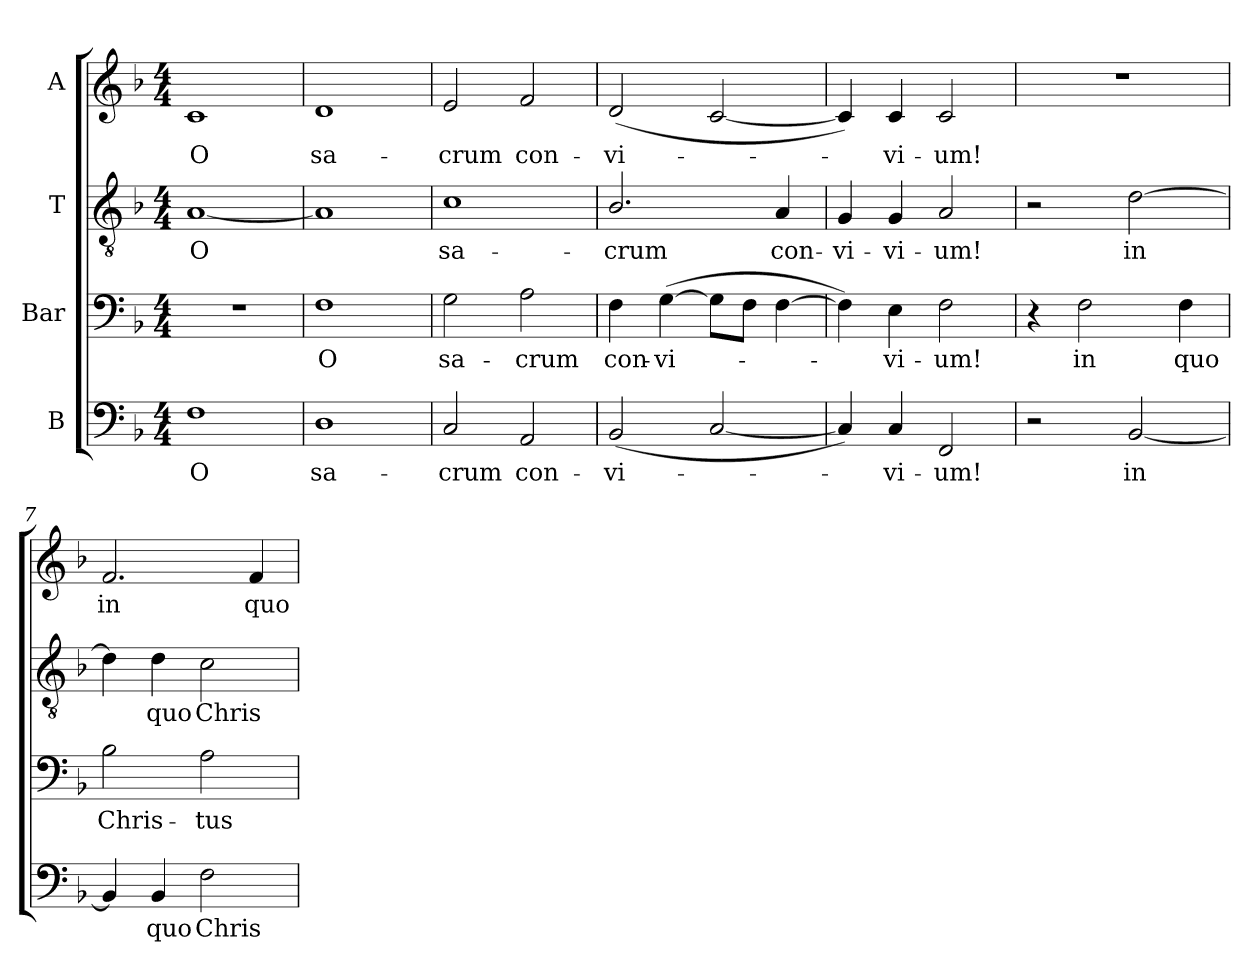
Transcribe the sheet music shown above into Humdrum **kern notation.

**kern	**text	**kern	**text	**kern	**text	**kern	**text
*part4	*part4	*part3	*part3	*part2	*part2	*part1	*part1
*staff4	*staff4	*staff3	*staff3	*staff2	*staff2	*staff1	*staff1
*I"B	*	*I"Bar	*	*I"T	*	*I"A	*
!!LO:PB:g=z
*clefF4	*	*clefF4	*	*clefGv2	*	*clefG2	*
*	*	*	*	*ITrd7c12	*	*	*
*k[b-]	*	*k[b-]	*	*k[b-]	*	*k[b-]	*
*F:	*	*F:	*	*F:	*	*F:	*
*M4/4	*	*M4/4	*	*M4/4	*	*M4/4	*
=1	=1	=1	=1	=1	=1	=1	=1
!	!LO:LY:b:color=#000000	!	!	!	!	!	!
!	!	!	!	!	!LO:LY:b:color=#000000	!	!
!	!	!	!	!	!	!	!LO:LY:b:color=#000000
1Fi	O	1r	.	[1AAi	O	1ci	O
=2	=2	=2	=2	=2	=2	=2	=2
!	!LO:LY:b:color=#000000	!	!	!	!	!	!
!	!	!	!LO:LY:b:color=#000000	!	!	!	!
!	!	!	!	!	!	!	!LO:LY:b:color=#000000
1Di	sa-	1Fi	O	1AAi]	.	1di	sa-
=3	=3	=3	=3	=3	=3	=3	=3
!	!LO:LY:b:color=#000000	!	!	!	!	!	!
!	!	!	!LO:LY:b:color=#000000	!	!	!	!
!	!	!	!	!	!LO:LY:b:color=#000000	!	!
!	!	!	!	!	!	!	!LO:LY:b:color=#000000
2Ci/	-crum	2Gi\	sa-	1Ci	sa-	2ei/	-crum
!	!LO:LY:b:color=#000000	!	!	!	!	!	!
!	!	!	!LO:LY:b:color=#000000	!	!	!	!
!	!	!	!	!	!	!	!LO:LY:b:color=#000000
2AAi/	con-	2Ai\	-crum	.	.	2fi/	con-
=4	=4	=4	=4	=4	=4	=4	=4
!	!LO:LY:b:color=#000000	!	!	!	!	!	!
!	!	!	!LO:LY:b:color=#000000	!	!	!	!
!	!	!	!	!	!LO:LY:b:color=#000000	!	!
!	!	!	!	!	!	!	!LO:LY:b:color=#000000
(2BB-i/	-vi-	4Fi\	con-	2.BB-i/	-crum	(2di/	-vi-
!	!	!	!LO:LY:b:color=#000000	!	!	!	!
.	.	([4Gi\	-vi-	.	.	.	.
[2Ci/	.	8Gi\L]	.	.	.	[2ci/	.
.	.	8Fi\J	.	.	.	.	.
!	!	!	!	!	!LO:LY:b:color=#000000	!	!
.	.	[4Fi\	.	4AAi/	con-	.	.
=5	=5	=5	=5	=5	=5	=5	=5
!	!	!	!	!	!LO:LY:b:color=#000000	!	!
4Ci/])	.	4Fi\])	.	4GGi/	-vi-	4ci/])	.
!	!LO:LY:b:color=#000000	!	!	!	!	!	!
!	!	!	!LO:LY:b:color=#000000	!	!	!	!
!	!	!	!	!	!LO:LY:b:color=#000000	!	!
!	!	!	!	!	!	!	!LO:LY:b:color=#000000
4Ci/	-vi-	4Ei\	-vi-	4GGi/	-vi-	4ci/	-vi-
!	!LO:LY:b:color=#000000	!	!	!	!	!	!
!	!	!	!LO:LY:b:color=#000000	!	!	!	!
!	!	!	!	!	!LO:LY:b:color=#000000	!	!
!	!	!	!	!	!	!	!LO:LY:b:color=#000000
2FFi/	-um!	2Fi\	-um!	2AAi/	-um!	2ci/	-um!
=6	=6	=6	=6	=6	=6	=6	=6
2r	.	4r	.	2r	.	1r	.
!	!	!	!LO:LY:b:color=#000000	!	!	!	!
.	.	2Fi\	in	.	.	.	.
!	!LO:LY:b:color=#000000	!	!	!	!	!	!
!	!	!	!	!	!LO:LY:b:color=#000000	!	!
[2BB-i/	in	.	.	[2Di\	in	.	.
!	!	!	!LO:LY:b:color=#000000	!	!	!	!
.	.	4Fi\	quo	.	.	.	.
=7	=7	=7	=7	=7	=7	=7	=7
!	!	!	!LO:LY:b:color=#000000	!	!	!	!
!	!	!	!	!	!	!	!LO:LY:b:color=#000000
4BB-i/]	.	2B-i\	Chris-	4Di\]	.	2.fi/	in
!	!LO:LY:b:color=#000000	!	!	!	!	!	!
!	!	!	!	!	!LO:LY:b:color=#000000	!	!
4BB-i/	quo	.	.	4Di\	quo	.	.
!	!LO:LY:b:color=#000000	!	!	!	!	!	!
!	!	!	!LO:LY:b:color=#000000	!	!	!	!
!	!	!	!	!	!LO:LY:b:color=#000000	!	!
2Fi\	Chris-	2Ai\	-tus	2Ci\	Chris-	.	.
!	!	!	!	!	!	!	!LO:LY:b:color=#000000
.	.	.	.	.	.	4fi/	quo
=	=	=	=	=	=	=	=
*-	*-	*-	*-	*-	*-	*-	*-
